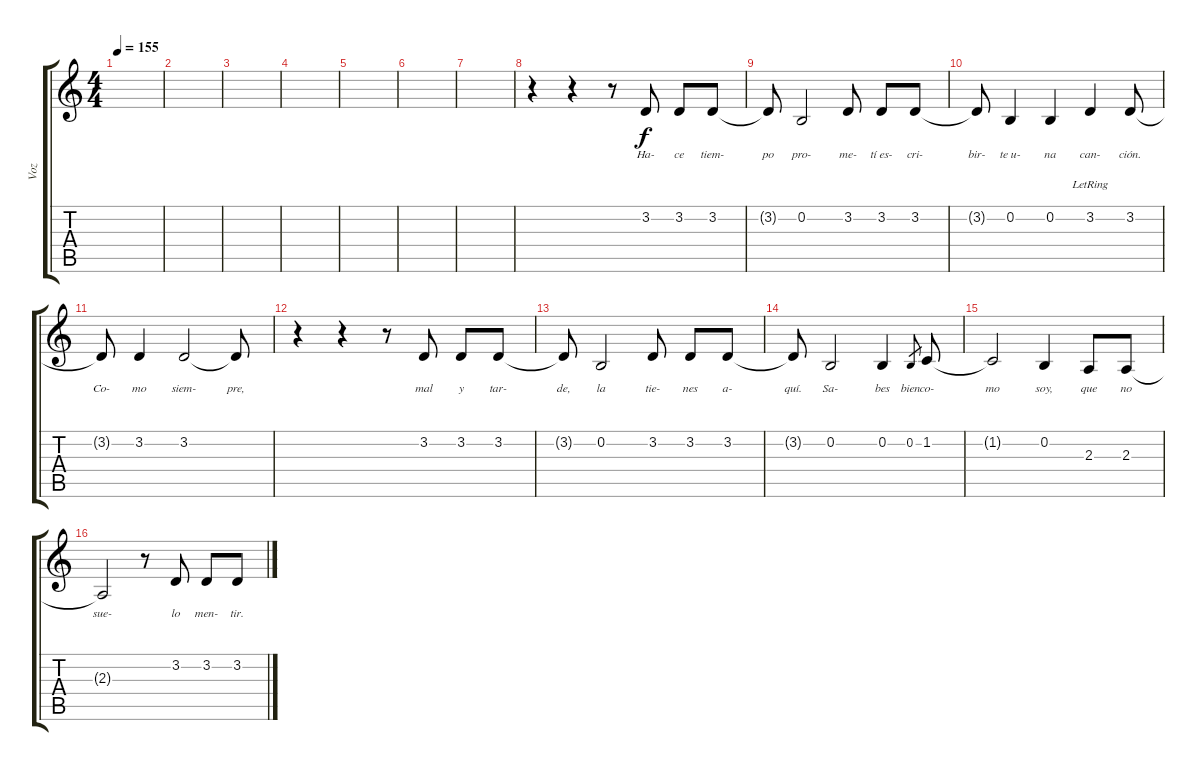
\track ("Voz" "Voz") {instrument voiceoohs}
\staff {score tabs}
\tuning (E4 B3 G3 D3 A2 E2) {hide}
\ts (4 4)
\tempo 155
\clef g2
\ks c
|
|
|
|
|
|
|
r.4 r.4 r.8 3.2.8{lyrics (0 "Ha-") lyrics (1 "") lyrics (2 "") lyrics (3 "") lyrics (4 "")} 3.2.8{lyrics (0 "ce") lyrics (1 "") lyrics (2 "") lyrics (3 "") lyrics (4 "")} 3.2.8{lyrics (0 "tiem-") lyrics (1 "") lyrics (2 "") lyrics (3 "") lyrics (4 "")} |
3.2{t}.8{lyrics (0 "po") lyrics (1 "") lyrics (2 "") lyrics (3 "") lyrics (4 "")} 0.2.2{lyrics (0 "pro-") lyrics (1 "") lyrics (2 "") lyrics (3 "") lyrics (4 "")} 3.2.8{lyrics (0 "me-") lyrics (1 "") lyrics (2 "") lyrics (3 "") lyrics (4 "")} 3.2.8{lyrics (0 "tí es-") lyrics (1 "") lyrics (2 "") lyrics (3 "") lyrics (4 "")} 3.2.8{lyrics (0 "cri-") lyrics (1 "") lyrics (2 "") lyrics (3 "") lyrics (4 "")} |
3.2{t}.8{lyrics (0 "bir-") lyrics (1 "") lyrics (2 "") lyrics (3 "") lyrics (4 "")} 0.2.4{lyrics (0 "te u-") lyrics (1 "") lyrics (2 "") lyrics (3 "") lyrics (4 "")} 0.2.4{lyrics (0 "na") lyrics (1 "") lyrics (2 "") lyrics (3 "") lyrics (4 "")} 3.2{lr}.4{lyrics (0 "can-") lyrics (1 "") lyrics (2 "") lyrics (3 "") lyrics (4 "")} 3.2.8{lyrics (0 "ción.") lyrics (1 "") lyrics (2 "") lyrics (3 "") lyrics (4 "")} |
3.2{t}.8{lyrics (0 "Co-") lyrics (1 "") lyrics (2 "") lyrics (3 "") lyrics (4 "")} 3.2.4{lyrics (0 "mo") lyrics (1 "") lyrics (2 "") lyrics (3 "") lyrics (4 "")} 3.2.2{lyrics (0 "siem-") lyrics (1 "") lyrics (2 "") lyrics (3 "") lyrics (4 "")} 3.2{t}.8{lyrics (0 "pre,") lyrics (1 "") lyrics (2 "") lyrics (3 "") lyrics (4 "")} |
r.4 r.4 r.8 3.2.8{lyrics (0 "mal") lyrics (1 "") lyrics (2 "") lyrics (3 "") lyrics (4 "")} 3.2.8{lyrics (0 "y") lyrics (1 "") lyrics (2 "") lyrics (3 "") lyrics (4 "")} 3.2.8{lyrics (0 "tar-") lyrics (1 "") lyrics (2 "") lyrics (3 "") lyrics (4 "")} |
3.2{t}.8{lyrics (0 "de,") lyrics (1 "") lyrics (2 "") lyrics (3 "") lyrics (4 "")} 0.2.2{lyrics (0 "la") lyrics (1 "") lyrics (2 "") lyrics (3 "") lyrics (4 "")} 3.2.8{lyrics (0 "tie-") lyrics (1 "") lyrics (2 "") lyrics (3 "") lyrics (4 "")} 3.2.8{lyrics (0 "nes") lyrics (1 "") lyrics (2 "") lyrics (3 "") lyrics (4 "")} 3.2.8{lyrics (0 "a-") lyrics (1 "") lyrics (2 "") lyrics (3 "") lyrics (4 "")} |
3.2{t}.8{lyrics (0 "quí.") lyrics (1 "") lyrics (2 "") lyrics (3 "") lyrics (4 "")} 0.2.2{lyrics (0 "Sa-") lyrics (1 "") lyrics (2 "") lyrics (3 "") lyrics (4 "")} 0.2.4{lyrics (0 "bes") lyrics (1 "") lyrics (2 "") lyrics (3 "") lyrics (4 "")} 0.2.8{lyrics (0 "bien") lyrics (1 "") lyrics (2 "") lyrics (3 "") lyrics (4 "") gr} 1.2.8{lyrics (0 "co-") lyrics (1 "") lyrics (2 "") lyrics (3 "") lyrics (4 "")} |
1.2{t}.2{lyrics (0 "mo") lyrics (1 "") lyrics (2 "") lyrics (3 "") lyrics (4 "")} 0.2.4{lyrics (0 "soy,") lyrics (1 "") lyrics (2 "") lyrics (3 "") lyrics (4 "")} 2.3.8{lyrics (0 "que") lyrics (1 "") lyrics (2 "") lyrics (3 "") lyrics (4 "")} 2.3.8{lyrics (0 "no") lyrics (1 "") lyrics (2 "") lyrics (3 "") lyrics (4 "")} |
2.3{t}.2{lyrics (0 "sue-") lyrics (1 "") lyrics (2 "") lyrics (3 "") lyrics (4 "")} r.8 3.2.8{lyrics (0 "lo") lyrics (1 "") lyrics (2 "") lyrics (3 "") lyrics (4 "")} 3.2.8{lyrics (0 "men-") lyrics (1 "") lyrics (2 "") lyrics (3 "") lyrics (4 "")} 3.2.8{lyrics (0 "tir.") lyrics (1 "") lyrics (2 "") lyrics (3 "") lyrics (4 "")}
